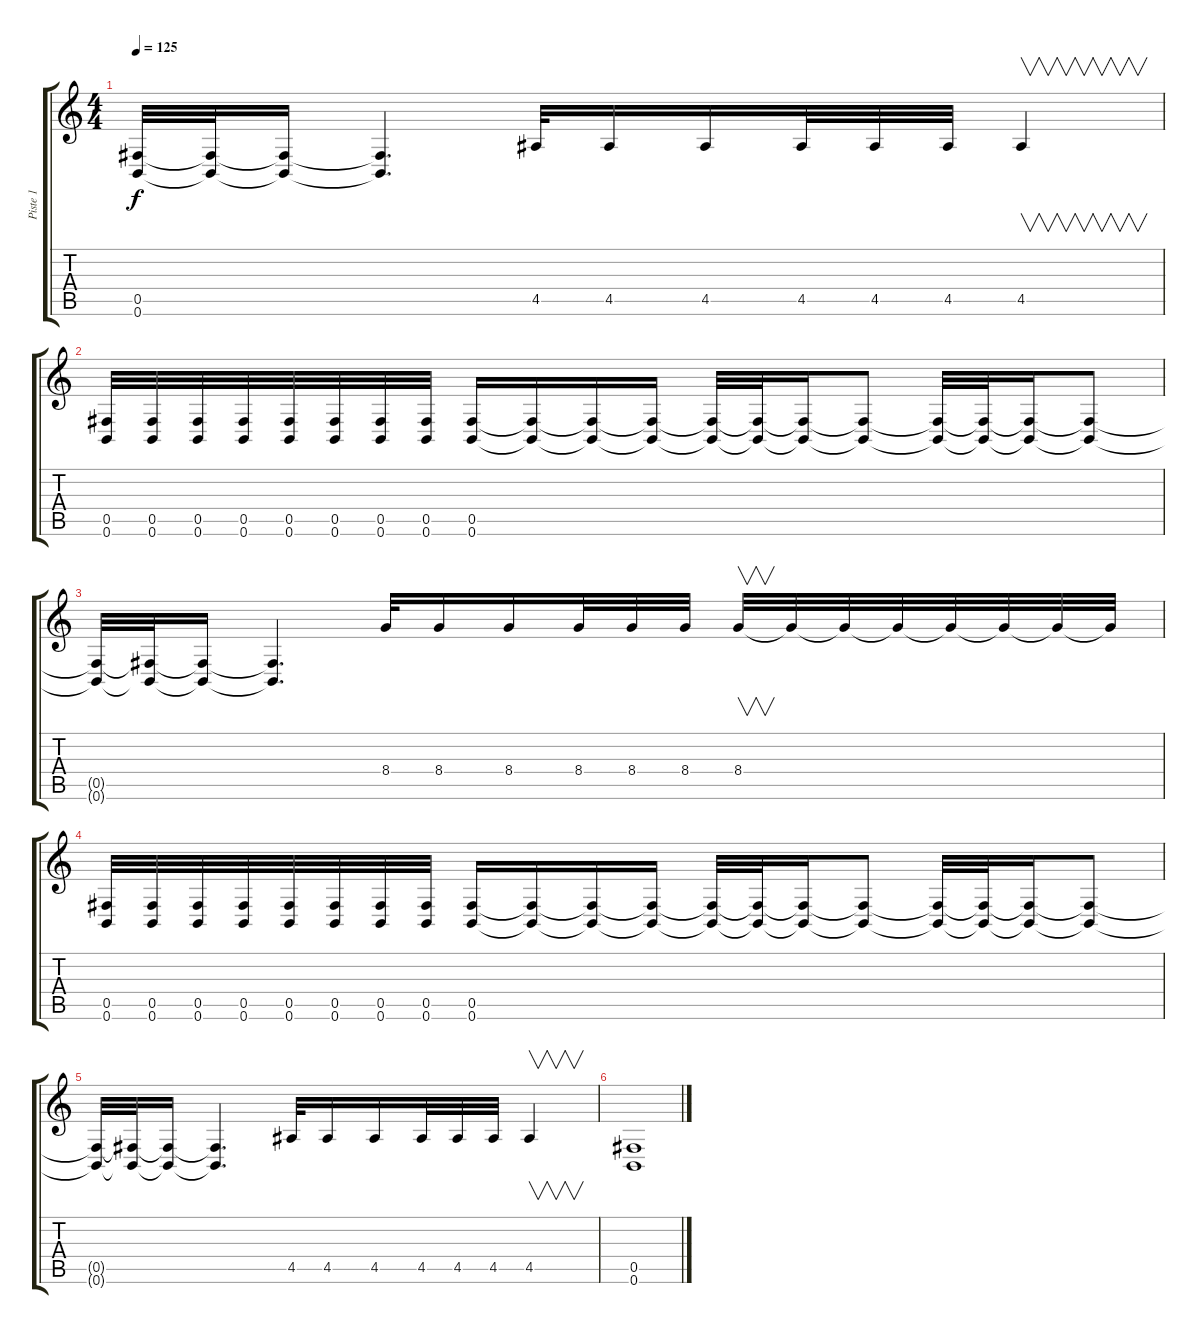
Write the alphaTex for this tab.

\track ("Piste 1" "Piste 1") {instrument distortionguitar}
\staff {score tabs}
\tuning (Db4 Ab3 E3 B2 Gb2 B1) {hide}
\ts (4 4)
\tempo 125
\clef g2
\ks c
(0.5{t} 0.6{t}).32{dy f} (0.5{t} 0.6{t}).32 (0.5{t} 0.6{t}).16 (0.5{t} 0.6{t}).4{d} 4.5.32 4.5.16 4.5.16 4.5.32 4.5.32 4.5.32 4.5.4{v} |
(0.5 0.6).32 (0.5 0.6).32 (0.5 0.6).32 (0.5 0.6).32 (0.5 0.6).32 (0.5 0.6).32 (0.5 0.6).32 (0.5 0.6).32 (0.5 0.6).16 (0.5{t} 0.6{t}).16 (0.5{t} 0.6{t}).16 (0.5{t} 0.6{t}).16 (0.5{t} 0.6{t}).32 (0.5{t} 0.6{t}).32 (0.5{t} 0.6{t}).16 (0.5{t} 0.6{t}).8 (0.5{t} 0.6{t}).32 (0.5{t} 0.6{t}).32 (0.5{t} 0.6{t}).16 (0.5{t} 0.6{t}).8 |
(0.5{t} 0.6{t}).32 (0.5{t} 0.6{t}).32 (0.5{t} 0.6{t}).16 (0.5{t} 0.6{t}).4{d} 8.4.32 8.4.16 8.4.16 8.4.32 8.4.32 8.4.32 8.4.32{v} 8.4{t}.32 8.4{t}.32 8.4{t}.32 8.4{t}.32 8.4{t}.32 8.4{t}.32 8.4{t}.32 |
(0.5 0.6).32 (0.5 0.6).32 (0.5 0.6).32 (0.5 0.6).32 (0.5 0.6).32 (0.5 0.6).32 (0.5 0.6).32 (0.5 0.6).32 (0.5 0.6).16 (0.5{t} 0.6{t}).16 (0.5{t} 0.6{t}).16 (0.5{t} 0.6{t}).16 (0.5{t} 0.6{t}).32 (0.5{t} 0.6{t}).32 (0.5{t} 0.6{t}).16 (0.5{t} 0.6{t}).8 (0.5{t} 0.6{t}).32 (0.5{t} 0.6{t}).32 (0.5{t} 0.6{t}).16 (0.5{t} 0.6{t}).8 |
(0.5{t} 0.6{t}).32 (0.5{t} 0.6{t}).32 (0.5{t} 0.6{t}).16 (0.5{t} 0.6{t}).4{d} 4.5.32 4.5.16 4.5.16 4.5.32 4.5.32 4.5.32 4.5.4{v} |
(0.5 0.6).1
